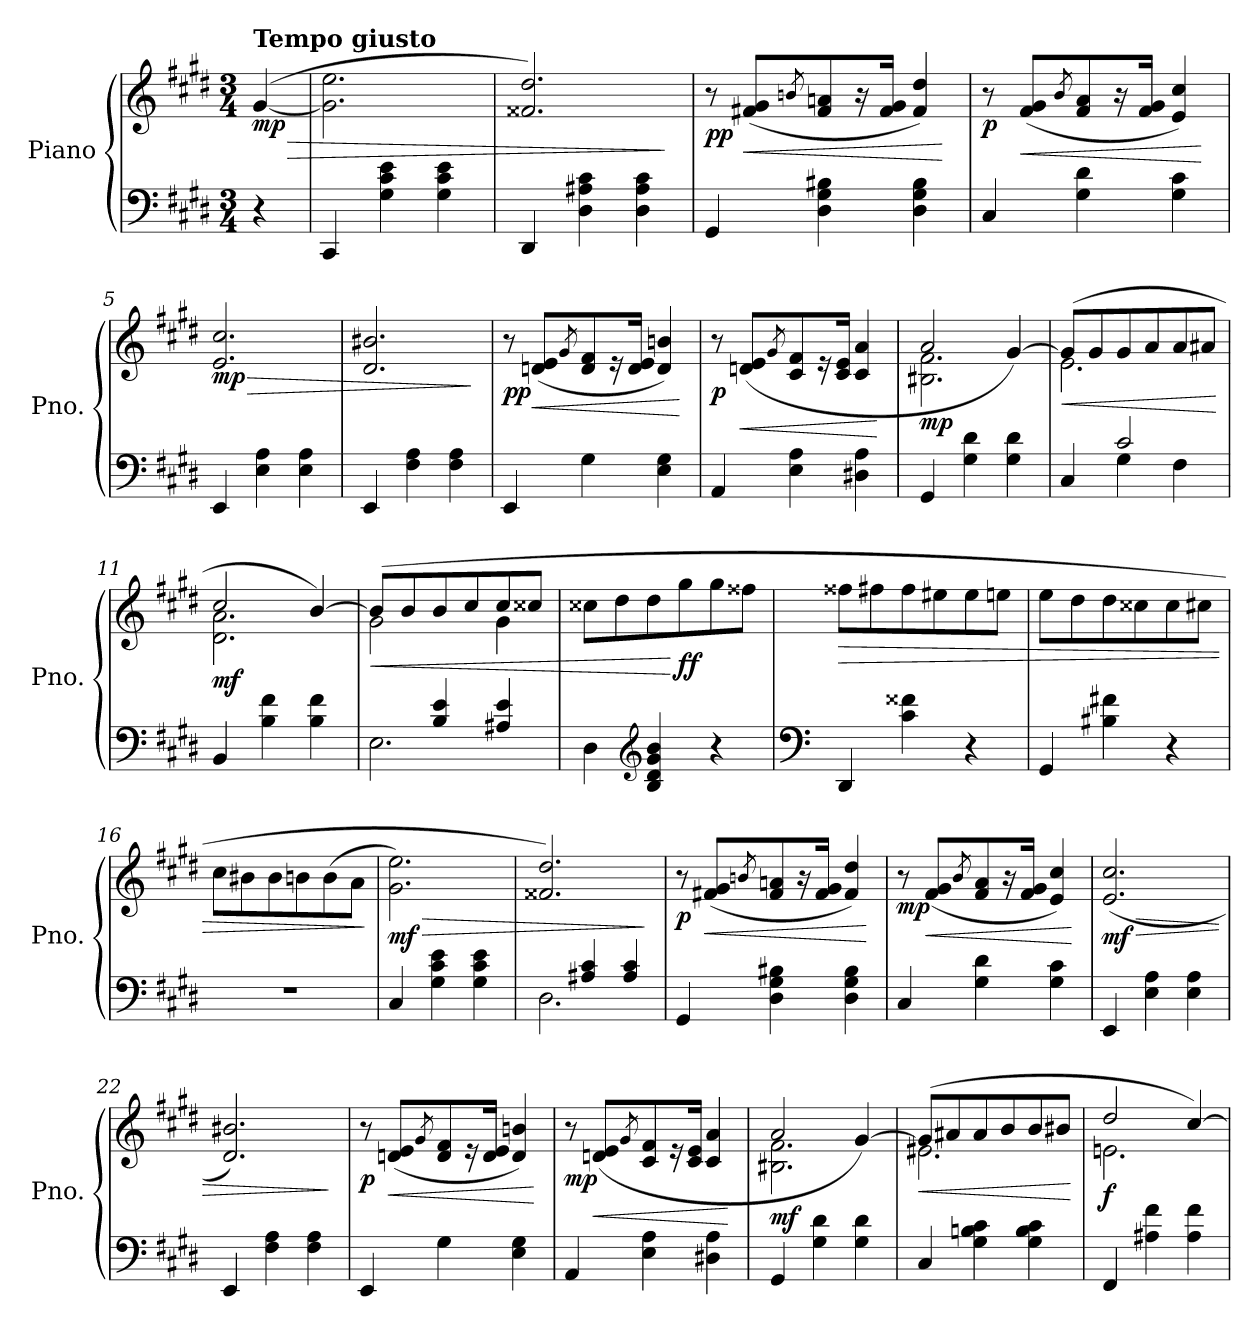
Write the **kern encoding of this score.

**kern	**kern	**dynam
*part1	*part1	*part1
*staff2	*staff1	*staff1/2
*I"Piano	*	*
*I'Pno.	*	*
*clefF4	*clefG2	*
*k[f#c#g#d#]	*k[f#c#g#d#]	*
*M3/4	*M3/4	*
=	=	=
!	!LO:TX:a:B:t=Tempo giusto	!
!	!	!LO:HP:b
!	!	!LO:DY:n=1:b
4r	([4g#/	> mp
=1	=1	=1
4CC#/	2.g#\] 2.ee\	.
4G#\ 4c#\ 4e\	.	.
4G#\ 4c#\ 4e\	.	.
=2	=2	=2
4DD#/	2.f##X/ 2.dd#/)	.
4D#\ 4A#X\ 4c#\	.	.
4D#\ 4A#\ 4c#\	.	.
.	.	]
=3	=3	=3
!	!	!LO:DY:b
4GG#/	8r	pp
!	!	!LO:HP:b
.	(>8f#X/ 8g#/L	<
.	8qbn/	.
4D#\ 4G#\ 4B#X\	8f#/ 8an/	.
.	16r	.
.	16f#/ 16g#/Jk	.
4D#\ 4G#\ 4B#\	4f#/ 4dd#/)	.
.	.	[
=4	=4	=4
!	!	!LO:DY:b
4C#/	8r	p
!	!	!LO:HP:b
.	(>8f#/ 8g#/L	<
.	8qb/	.
4G#\ 4d#\	8f#/ 8a/	.
.	16r	.
.	16f#/ 16g#/Jk	.
4G#\ 4c#\	4e/ 4cc#/)	.
.	.	[
=5	=5	=5
!	!	!LO:HP:b
!	!	!LO:DY:n=1:b
4EE/	2.e/ 2.cc#/	> mp
4E\ 4A\	.	.
4E\ 4A\	.	.
=6	=6	=6
4EE/	2.d#/ 2.b#X/	.
4F#\ 4A\	.	.
4F#\ 4A\	.	.
.	.	]
=7	=7	=7
!	!	!LO:DY:b
4EE/	8r	pp
!	!	!LO:HP:b
.	(>8dn/ 8e/L	<
.	8qg#/	.
4G#\	8d/ 8f#/	.
.	16r	.
.	16d/ 16e/Jk	.
4E\ 4G#\	4d/ 4bn/)	.
.	.	[
!!LO:LB:g=z
=8	=8	=8
!	!	!LO:DY:b
4AA/	8r	p
!	!	!LO:HP:b
.	(>8dn/ 8e/L	<
.	8qg#/	.
4E\ 4A\	8c#/ 8f#/	.
.	16r	.
.	16c#/ 16e/Jk	.
4D#X\ 4A\	4c#/ 4a/	.
.	.	[
=9	=9	=9
*	*^	*
!	!	!	!LO:DY:b
4GG#/	2a/	2.B#X\ 2.f#\	mp
4G#\ 4d#\	.	.	.
4G#\ 4d#\	[4g#/)	.	.
=10	=10	=10	=10
*^	*	*	*
!	!	!	!	!LO:HP:b
4C#/	4rBByy	(8g#/L]	2.e\	<
.	.	8g#/	.	.
2c#/	4G#\	8g#/	.	.
.	.	8a/	.	.
.	4F#\	8a/	.	.
.	.	8a#X/J	.	.
*v	*v	*	*	*
*	*v	*v	*
.	.	[
=11	=11	=11
*	*^	*
!	!	!	!LO:DY:b
4BB/	2cc#/	2.d#\ 2.a\	mf
4B\ 4f#\	.	.	.
4B\ 4f#\	[4b/)	.	.
=12	=12	=12	=12
*^	*	*	*
!	!	!	!	!LO:HP:b
4ryy	2.E\	(8b/L]	2g#\	<
.	.	8b/	.	.
4B/ 4e/	.	8b/	.	.
.	.	8cc#/	.	.
4A#X/ 4e/	.	8cc#/	4g#\	.
.	.	8cc##X/J	.	.
*v	*v	*	*	*
*	*v	*v	*
=13	=13	=13
4D#\	8cc##X\L	.
.	8dd#\	.
*clefG2	*	*
4B/ 4d#/ 4g#/ 4b/	8dd#\	.
!	!	!LO:DY:n=1:b
.	8gg#\	[ ff
4r	8gg#\	.
.	8ff##X\J	.
=14	=14	=14
*clefF4	*	*
!	!	!LO:HP:b
4DD#/	8ff##X\L	>
.	8ff#X\	.
4c#\ 4f##X\	8ff#\	.
.	8ee#X\	.
4r	8ee#\	.
.	8een\J	.
!!LO:LB:g=z
=15	=15	=15
4GG#/	8ee\L	.
.	8dd#\	.
4B#X\ 4f#X\	8dd#\	.
.	8cc##X\	.
4r	8cc##\	.
.	8cc#X\J	.
=16	=16	=16
2.r	8cc#\L	.
.	8b#X\	.
.	8b#\	.
.	8bn\	.
.	(8b\	.
.	8a\J	.
.	.	]
=17	=17	=17
!	!	!LO:HP:b
!	!	!LO:DY:n=1:b
4C#/	2.g#\ 2.ee\)	> mf
4G#\ 4c#\ 4e\	.	.
4G#\ 4c#\ 4e\	.	.
=18	=18	=18
*^	*	*
4ryy	2.D#\	2.f##X/ 2.dd#/)	.
4A#X/ 4c#/	.	.	.
4A#/ 4c#/	.	.	.
*v	*v	*	*
.	.	]
=19	=19	=19
!	!	!LO:DY:b
4GG#/	8r	p
!	!	!LO:HP:b
.	(>8f#X/ 8g#/L	<
.	8qbn/	.
4D#\ 4G#\ 4B#X\	8f#/ 8an/	.
.	16r	.
.	16f#/ 16g#/Jk	.
4D#\ 4G#\ 4B#\	4f#/ 4dd#/)	.
.	.	[
=20	=20	=20
!	!	!LO:DY:b
4C#/	8r	mp
!	!	!LO:HP:b
.	(>8f#/ 8g#/L	<
.	8qb/	.
4G#\ 4d#\	8f#/ 8a/	.
.	16r	.
.	16f#/ 16g#/Jk	.
4G#\ 4c#\	4e/ 4cc#/)	.
.	.	[
=21	=21	=21
!	!	!LO:HP:b
!	!	!LO:DY:n=1:b
4EE/	(>2.e/ 2.cc#/	> mf
4E\ 4A\	.	.
4E\ 4A\	.	.
=22	=22	=22
4EE/	2.d#/ 2.b#X/)	.
4F#\ 4A\	.	.
4F#\ 4A\	.	.
.	.	]
!!LO:LB:g=z
=23	=23	=23
!	!	!LO:DY:b
4EE/	8r	p
!	!	!LO:HP:b
.	(>8dn/ 8e/L	<
.	8qg#/	.
4G#\	8d/ 8f#/	.
.	16r	.
.	16d/ 16e/Jk	.
4E\ 4G#\	4d/ 4bn/)	.
.	.	[
=24	=24	=24
!	!	!LO:DY:b
4AA/	8r	mp
!	!	!LO:HP:b
.	(>8dn/ 8e/L	<
.	8qg#/	.
4E\ 4A\	8c#/ 8f#/	.
.	16r	.
.	16c#/ 16e/Jk	.
4D#X\ 4A\	4c#/ 4a/	.
.	.	[
=25	=25	=25
*	*^	*
!	!	!	!LO:DY:b
4GG#/	2a/	2.B#X\ 2.f#\	mf
4G#\ 4d#\	.	.	.
4G#\ 4d#\	[4g#/)	.	.
=26	=26	=26	=26
!	!	!	!LO:HP:b
4C#/	(8g#/L]	2.e#X\	<
.	8a#X/	.	.
4G#\ 4Bn\ 4c#\	8a#/	.	.
.	8b/	.	.
4G#\ 4B\ 4c#\	8b/	.	.
.	8b#X/J	.	.
*	*v	*v	*
.	.	[
=27	=27	=27
*	*^	*
!	!	!	!LO:DY:b
4FF#/	2dd#/	2.en\	f
4A#X\ 4f#\	.	.	.
4A#\ 4f#\	[4cc#/)	.	.
*	*v	*v	*
=	=	=
*-	*-	*-
